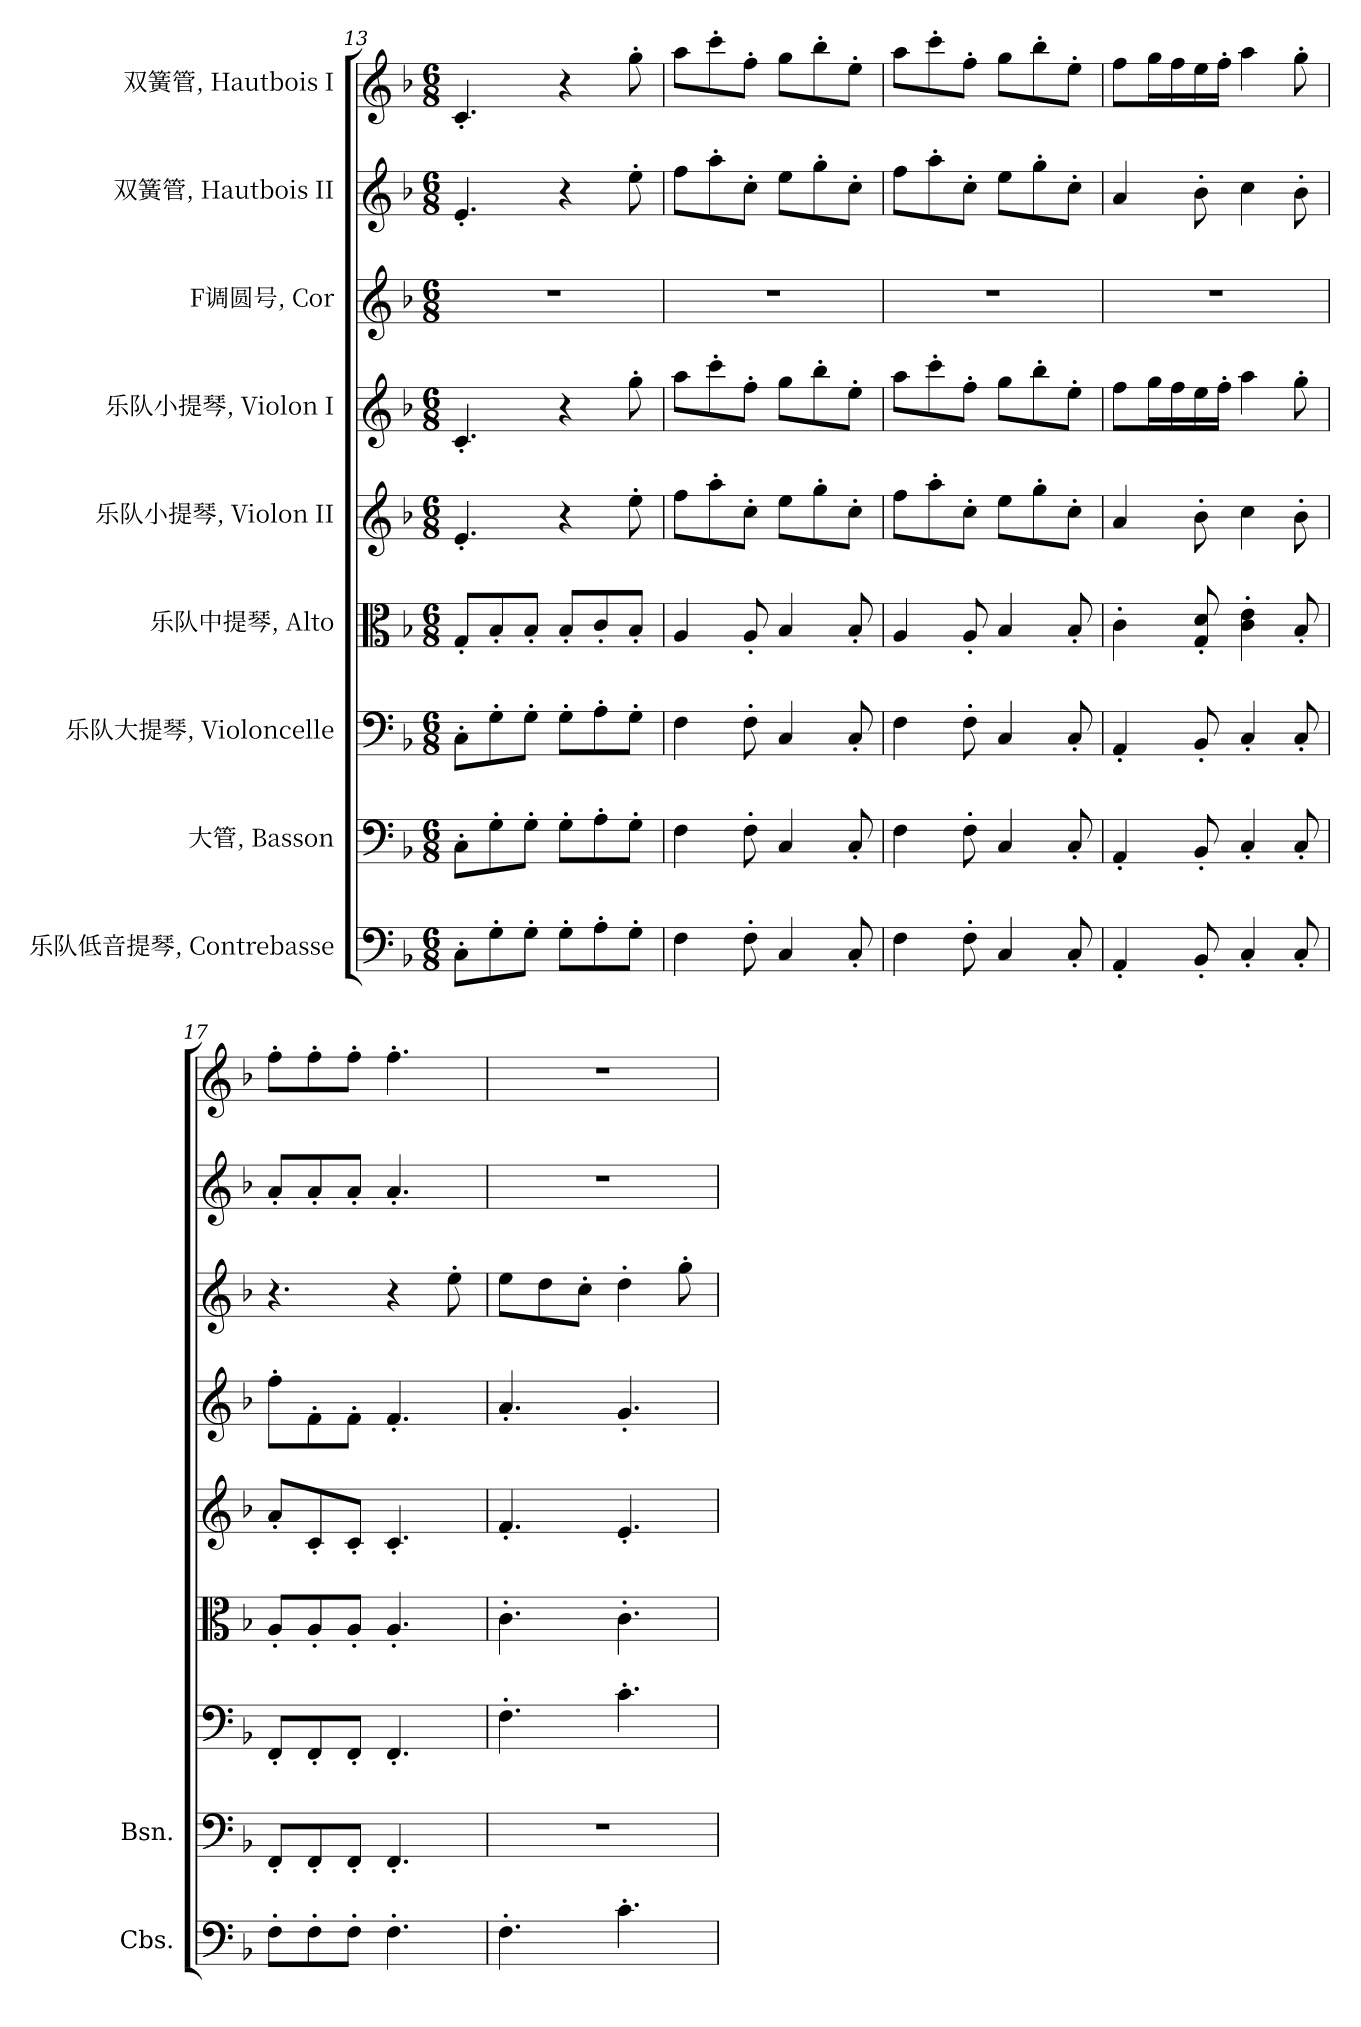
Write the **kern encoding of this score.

**kern	**kern	**kern	**kern	**kern	**kern	**kern	**kern	**kern
*part9	*part8	*part7	*part6	*part5	*part4	*part3	*part2	*part1
*staff9	*staff8	*staff7	*staff6	*staff5	*staff4	*staff3	*staff2	*staff1
*I"乐队低音提琴, Contrebasse	*I"大管, Basson	*I"乐队大提琴, Violoncelle	*I"乐队中提琴, Alto	*I"乐队小提琴, Violon II	*I"乐队小提琴, Violon I	*I"F调圆号, Cor	*I"双簧管, Hautbois II	*I"双簧管, Hautbois I
*I'Cbs.	*I'Bsn.	*	*	*	*	*	*	*
*clefF4	*clefF4	*clefF4	*clefC3	*clefG2	*clefG2	*clefG2	*clefG2	*clefG2
*ITrd7c12	*	*	*	*	*	*ITrd4c7	*	*
*k[b-]	*k[b-]	*k[b-]	*k[b-]	*k[b-]	*k[b-]	*k[b-e-]	*k[b-]	*k[b-]
*M6/8	*M6/8	*M6/8	*M6/8	*M6/8	*M6/8	*M6/8	*M6/8	*M6/8
=13	=13	=13	=13	=13	=13	=13	=13	=13
8CC'\L	8C'\L	8C'\L	8G'/L	4.e'/	4.c'/	2.r	4.e'/	4.c'/
8GG'\	8G'\	8G'\	8B-'/	.	.	.	.	.
8GG'\J	8G'\J	8G'\J	8B-'/J	.	.	.	.	.
8GG'\L	8G'\L	8G'\L	8B-'/L	4r	4r	.	4r	4r
8AA'\	8A'\	8A'\	8c'/	.	.	.	.	.
8GG'\J	8G'\J	8G'\J	8B-'/J	8ee'\	8gg'\	.	8ee'\	8gg'\
!!LO:PB:g=z
=14	=14	=14	=14	=14	=14	=14	=14	=14
4FF\	4F\	4F\	4A/	8ff\L	8aa\L	2.r	8ff\L	8aa\L
.	.	.	.	8aa'\	8ccc'\	.	8aa'\	8ccc'\
8FF'\	8F'\	8F'\	8A'/	8cc'\J	8ff'\J	.	8cc'\J	8ff'\J
4CC/	4C/	4C/	4B-/	8ee\L	8gg\L	.	8ee\L	8gg\L
.	.	.	.	8gg'\	8bb-'\	.	8gg'\	8bb-'\
8CC'/	8C'/	8C'/	8B-'/	8cc'\J	8ee'\J	.	8cc'\J	8ee'\J
=15	=15	=15	=15	=15	=15	=15	=15	=15
4FF\	4F\	4F\	4A/	8ff\L	8aa\L	2.r	8ff\L	8aa\L
.	.	.	.	8aa'\	8ccc'\	.	8aa'\	8ccc'\
8FF'\	8F'\	8F'\	8A'/	8cc'\J	8ff'\J	.	8cc'\J	8ff'\J
4CC/	4C/	4C/	4B-/	8ee\L	8gg\L	.	8ee\L	8gg\L
.	.	.	.	8gg'\	8bb-'\	.	8gg'\	8bb-'\
8CC'/	8C'/	8C'/	8B-'/	8cc'\J	8ee'\J	.	8cc'\J	8ee'\J
=16	=16	=16	=16	=16	=16	=16	=16	=16
4AAA'/	4AA'/	4AA'/	4c'\	4a/	8ff\L	2.r	4a/	8ff\L
.	.	.	.	.	16gg\L	.	.	16gg\L
.	.	.	.	.	16ff\	.	.	16ff\
8BBB-'/	8BB-'/	8BB-'/	8G/' 8d/'	8b-'\	16ee\	.	8b-'\	16ee\
.	.	.	.	.	16ff'\JJ	.	.	16ff'\JJ
4CC'/	4C'/	4C'/	4c\' 4e\'	4cc\	4aa\	.	4cc\	4aa\
8CC'/	8C'/	8C'/	8B-'/	8b-'\	8gg'\	.	8b-'\	8gg'\
=17	=17	=17	=17	=17	=17	=17	=17	=17
8FF'\L	8FF'/L	8FF'/L	8A'/L	8a'/L	8ff'\L	4.r	8a'/L	8ff'\L
8FF'\	8FF'/	8FF'/	8A'/	8c'/	8f'\	.	8a'/	8ff'\
8FF'\J	8FF'/J	8FF'/J	8A'/J	8c'/J	8f'\J	.	8a'/J	8ff'\J
4.FF'\	4.FF'/	4.FF'/	4.A'/	4.c'/	4.f'/	4r	4.a'/	4.ff'\
.	.	.	.	.	.	8a'\	.	.
=18	=18	=18	=18	=18	=18	=18	=18	=18
4.FF'\	2.r	4.F'\	4.c'\	4.f'/	4.a'/	8a\L	2.r	2.r
.	.	.	.	.	.	8g\	.	.
.	.	.	.	.	.	8f'\J	.	.
4.C'\	.	4.c'\	4.c'\	4.e'/	4.g'/	4g'\	.	.
.	.	.	.	.	.	8cc'\	.	.
=	=	=	=	=	=	=	=	=
*-	*-	*-	*-	*-	*-	*-	*-	*-
